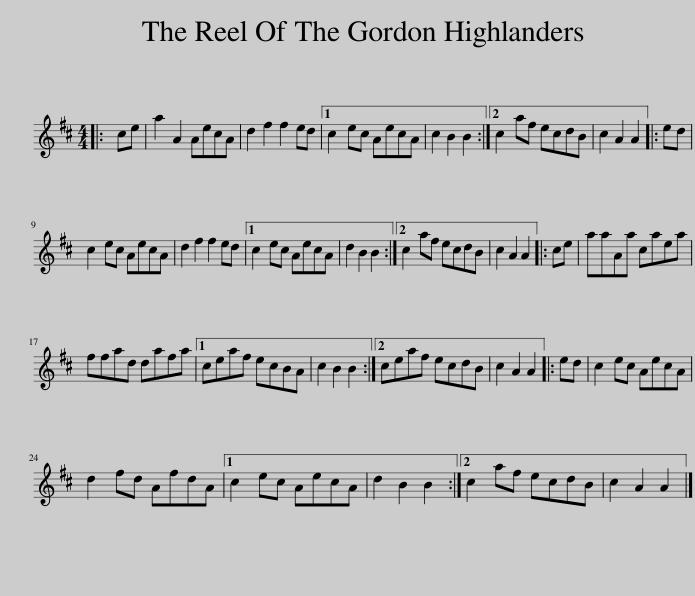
X:1
L:1/8
M:4/4
I:linebreak $
K:D
V:1 treble
V:1
|: ce | a2 A2 AecA | d2 f2 f2 ed |1 c2 ec AecA | c2 B2 B2 :|2 %5
 c2 af ecdB | c2 A2 A2 |: ed |$ c2 ec AecA | d2 f2 f2 ed |1 %10
 c2 ec AecA | d2 B2 B2 :|2 c2 af ecdB | c2 A2 A2 |: ce | %15
 aaAa caea |$ ffad dafa |1 ceaf ecBA | c2 B2 B2 :|2 ceaf ecdB | %20
 c2 A2 A2 |: ed | c2 ec AecA |$ d2 fd AfdA |1 c2 ec AecA | %25
 d2 B2 B2 :|2 c2 af ecdB | c2 A2 A2 |] %28
